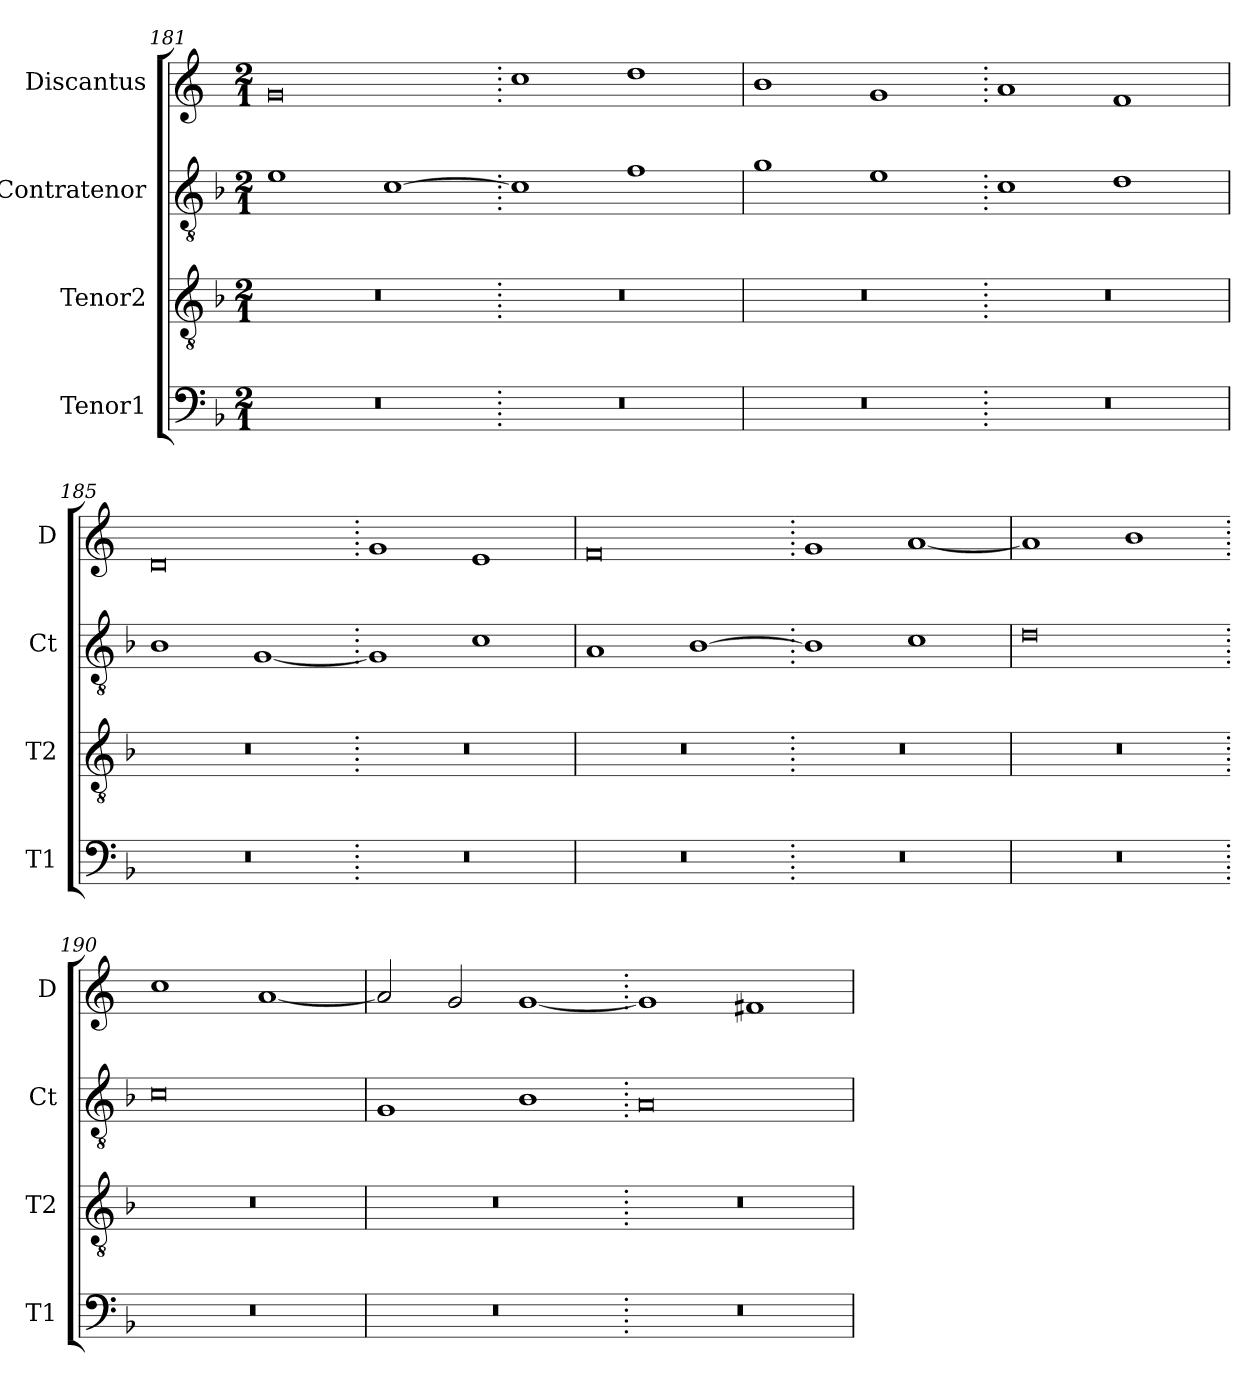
**kern	**kern	**kern	**kern
*part4	*part3	*part2	*part1
*staff4	*staff3	*staff2	*staff1
*I"Tenor1	*I"Tenor2	*I"Contratenor	*I"Discantus
*I'T1	*I'T2	*I'Ct	*I'D
*clefF4	*clefGv2	*clefGv2	*clefG2
*k[b-]	*k[b-]	*k[b-]	*k[]
*M2/1	*M2/1	*M2/1	*M2/1
=181	=181	=181	=181
0r	0r	1e	0g
.	.	[1c	.
=182.	=182.	=182.	=182.
0r	0r	1c]	1cc
.	.	1f	1dd
=183	=183	=183	=183
0r	0r	1g	1b
.	.	1e	1g
=184.	=184.	=184.	=184.
0r	0r	1c	1a
.	.	1d	1f
=185	=185	=185	=185
0r	0r	1B-	0d
.	.	[1G	.
=186.	=186.	=186.	=186.
0r	0r	1G]	1g
.	.	1c	1e
=187	=187	=187	=187
0r	0r	1A	0f
.	.	[1B-	.
=188.	=188.	=188.	=188.
0r	0r	1B-]	1g
.	.	1c	[1a
=189	=189	=189	=189
0r	0r	0d	1a]
.	.	.	1b
=190.	=190.	=190.	=190.
0r	0r	0c	1cc
.	.	.	[1a
=191	=191	=191	=191
0r	0r	1G	2a/]
.	.	.	2g/
.	.	1B-	[1g
=192.	=192.	=192.	=192.
0r	0r	0A	1g]
.	.	.	1f#X
=	=	=	=
*-	*-	*-	*-
